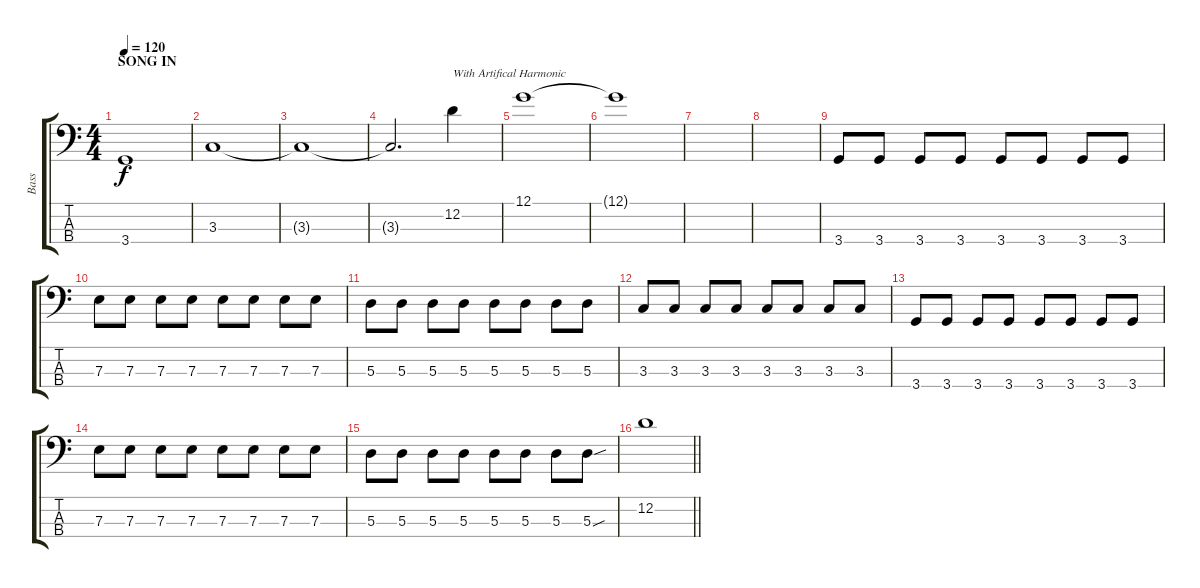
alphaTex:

\track ("Bass" "Bass") {instrument electricbassfinger}
\staff {score tabs}
\tuning (G2 D2 A1 E1) {hide}
\ts (4 4)
\section ("" "SONG IN")
\tempo 120
\clef f4
\ks c
3.4.1{dy f} |
3.3{t}.1 |
3.3{t}.1 |
3.3{t}.2{d} 12.2.4{txt "With Artifical Harmonic"} |
12.1.1 |
12.1{t}.1 |
|
|
3.4.8 3.4.8 3.4.8 3.4.8 3.4.8 3.4.8 3.4.8 3.4.8 |
7.3.8 7.3.8 7.3.8 7.3.8 7.3.8 7.3.8 7.3.8 7.3.8 |
5.3.8 5.3.8 5.3.8 5.3.8 5.3.8 5.3.8 5.3.8 5.3.8 |
3.3.8 3.3.8 3.3.8 3.3.8 3.3.8 3.3.8 3.3.8 3.3.8 |
3.4.8 3.4.8 3.4.8 3.4.8 3.4.8 3.4.8 3.4.8 3.4.8 |
7.3.8 7.3.8 7.3.8 7.3.8 7.3.8 7.3.8 7.3.8 7.3.8 |
5.3.8 5.3.8 5.3.8 5.3.8 5.3.8 5.3.8 5.3.8 5.3{sou}.8 |
\barLineRight lightlight
12.2.1
